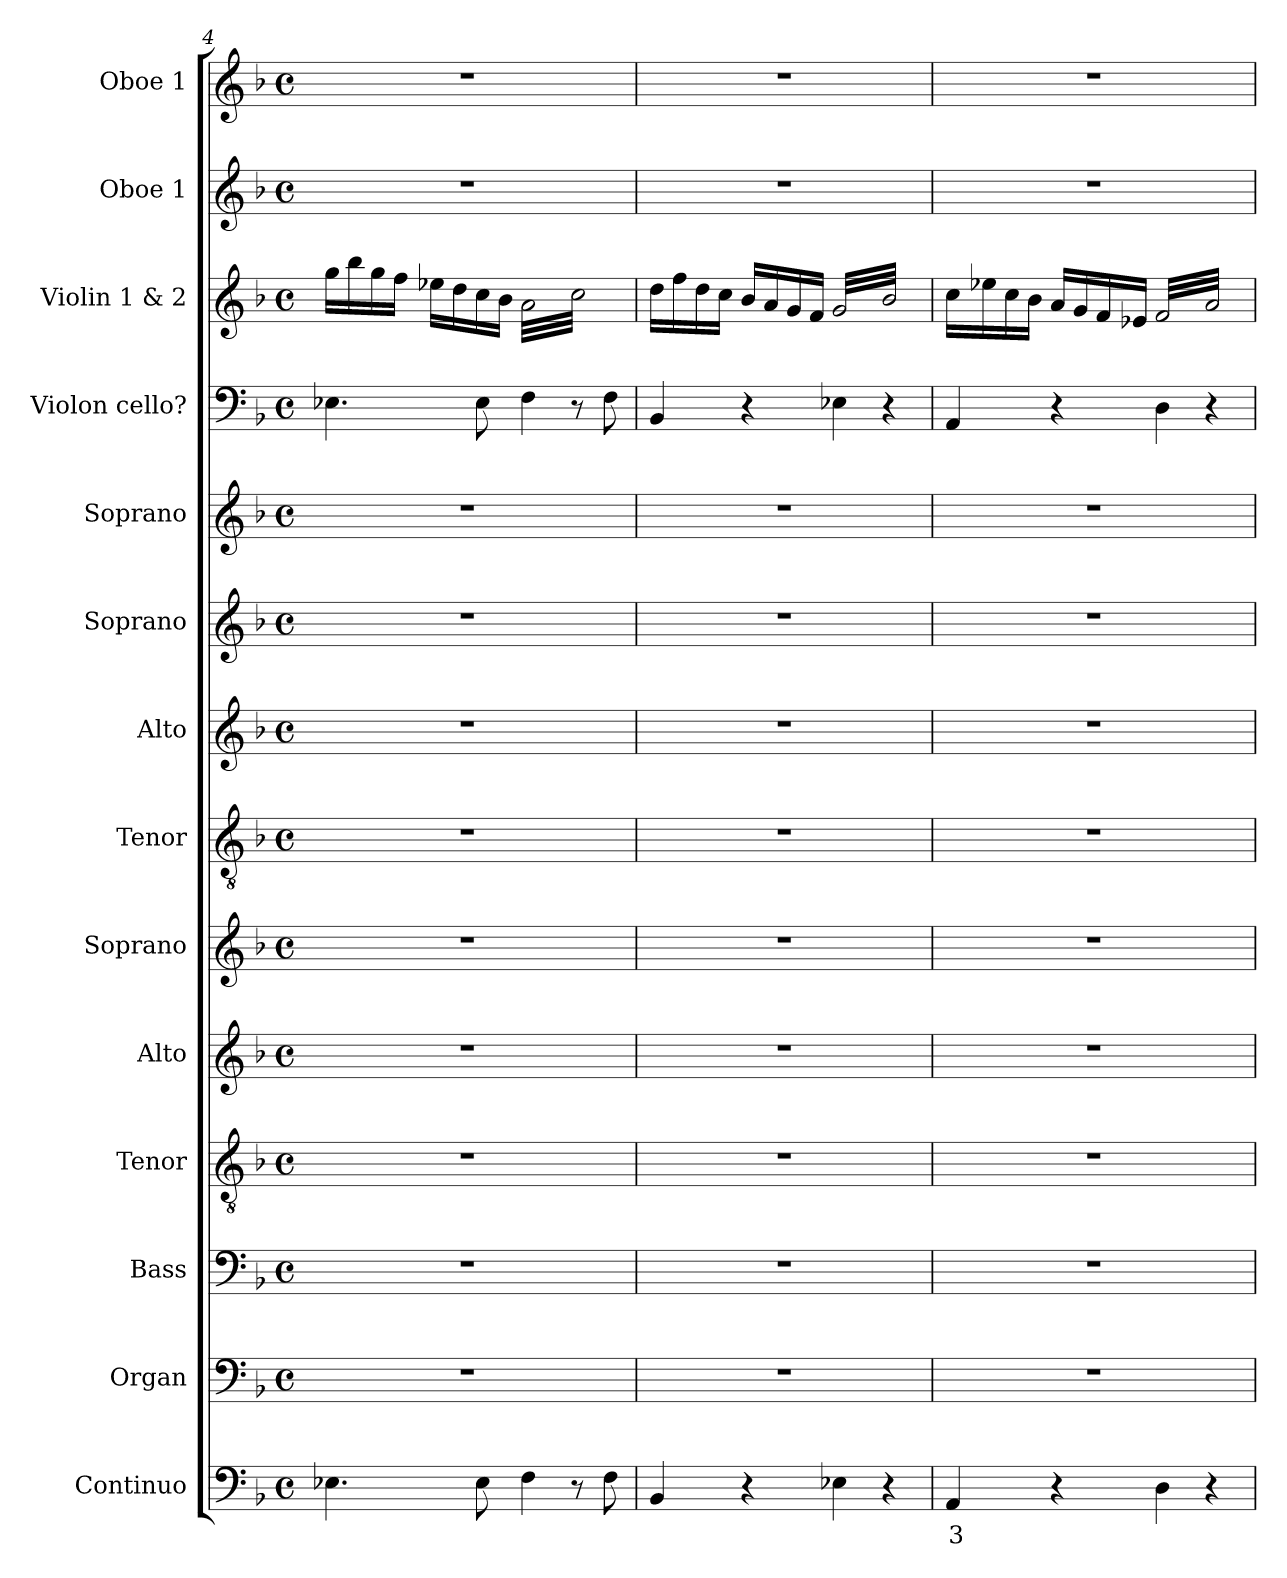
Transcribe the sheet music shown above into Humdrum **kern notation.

**kern	**text	**kern	**kern	**kern	**kern	**kern	**kern	**kern	**kern	**kern	**kern	**kern	**kern	**kern
*part14	*part14	*part13	*part12	*part11	*part10	*part9	*part8	*part7	*part6	*part5	*part4	*part3	*part2	*part1
*staff14	*staff14	*staff13	*staff12	*staff11	*staff10	*staff9	*staff8	*staff7	*staff6	*staff5	*staff4	*staff3	*staff2	*staff1
*I"Continuo	*	*I"Organ	*I"Bass	*I"Tenor	*I"Alto	*I"Soprano	*I"Tenor	*I"Alto	*I"Soprano	*I"Soprano	*I"Violon cello?	*I"Violin 1 & 2	*I"Oboe 1	*I"Oboe 1
*I'Cont.	*	*I'Org.	*I'B.	*I'T.	*I'A.	*I'S.	*I'T.	*I'A.	*I'S.	*I'S.	*I'Vc.	*I'Vln. 1 & 2	*I'Ob. 2	*I'Ob. 1
*clefF4	*	*clefF4	*clefF4	*clefGv2	*clefG2	*clefG2	*clefGv2	*clefG2	*clefG2	*clefG2	*clefF4	*clefG2	*clefG2	*clefG2
*	*	*	*	*ITrd7c12	*	*	*ITrd7c12	*	*	*	*	*	*	*
*k[b-]	*	*k[b-]	*k[b-]	*k[b-]	*k[b-]	*k[b-]	*k[b-]	*k[b-]	*k[b-]	*k[b-]	*k[b-]	*k[b-]	*k[b-]	*k[b-]
*F:	*	*F:	*F:	*F:	*F:	*F:	*F:	*F:	*F:	*F:	*F:	*F:	*F:	*F:
*M4/4	*	*M4/4	*M4/4	*M4/4	*M4/4	*M4/4	*M4/4	*M4/4	*M4/4	*M4/4	*M4/4	*M4/4	*M4/4	*M4/4
*met(c)	*	*met(c)	*met(c)	*met(c)	*met(c)	*met(c)	*met(c)	*met(c)	*met(c)	*met(c)	*met(c)	*met(c)	*met(c)	*met(c)
=4	=4	=4	=4	=4	=4	=4	=4	=4	=4	=4	=4	=4	=4	=4
4.E-Xi\	.	1r	1r	1r	1r	1r	1r	1r	1r	1r	4.E-Xi\	16ggi\LL	1r	1r
.	.	.	.	.	.	.	.	.	.	.	.	16bb-i\	.	.
.	.	.	.	.	.	.	.	.	.	.	.	16ggi\	.	.
.	.	.	.	.	.	.	.	.	.	.	.	16ffi\JJ	.	.
.	.	.	.	.	.	.	.	.	.	.	.	16ee-Xi\LL	.	.
.	.	.	.	.	.	.	.	.	.	.	.	16ddi\	.	.
8E-i\	.	.	.	.	.	.	.	.	.	.	8E-i\	16cci\	.	.
.	.	.	.	.	.	.	.	.	.	.	.	16b-i\JJ	.	.
*	*	*	*	*	*	*	*	*	*	*	*	*tremolo	*	*
4Fi\	.	.	.	.	.	.	.	.	.	.	4Fi\	32ai\LLL	.	.
.	.	.	.	.	.	.	.	.	.	.	.	32cci\	.	.
.	.	.	.	.	.	.	.	.	.	.	.	32ai\	.	.
.	.	.	.	.	.	.	.	.	.	.	.	32cci\	.	.
.	.	.	.	.	.	.	.	.	.	.	.	32ai\	.	.
.	.	.	.	.	.	.	.	.	.	.	.	32cci\	.	.
.	.	.	.	.	.	.	.	.	.	.	.	32ai\	.	.
.	.	.	.	.	.	.	.	.	.	.	.	32cci\	.	.
8r	.	.	.	.	.	.	.	.	.	.	8r	32ai\	.	.
.	.	.	.	.	.	.	.	.	.	.	.	32cci\	.	.
.	.	.	.	.	.	.	.	.	.	.	.	32ai\	.	.
.	.	.	.	.	.	.	.	.	.	.	.	32cci\	.	.
8Fi\	.	.	.	.	.	.	.	.	.	.	8Fi\	32ai\	.	.
.	.	.	.	.	.	.	.	.	.	.	.	32cci\	.	.
.	.	.	.	.	.	.	.	.	.	.	.	32ai\	.	.
.	.	.	.	.	.	.	.	.	.	.	.	32cci\JJJ	.	.
*	*	*	*	*	*	*	*	*	*	*	*	*Xtremolo	*	*
!!LO:PB:g=z
=5	=5	=5	=5	=5	=5	=5	=5	=5	=5	=5	=5	=5	=5	=5
4BB-i/	.	1r	1r	1r	1r	1r	1r	1r	1r	1r	4BB-i/	16ddi\LL	1r	1r
.	.	.	.	.	.	.	.	.	.	.	.	.	.	.
.	.	.	.	.	.	.	.	.	.	.	.	16ffi\	.	.
.	.	.	.	.	.	.	.	.	.	.	.	.	.	.
.	.	.	.	.	.	.	.	.	.	.	.	16ddi\	.	.
.	.	.	.	.	.	.	.	.	.	.	.	.	.	.
.	.	.	.	.	.	.	.	.	.	.	.	16cci\JJ	.	.
.	.	.	.	.	.	.	.	.	.	.	.	.	.	.
4r	.	.	.	.	.	.	.	.	.	.	4r	16b-i/LL	.	.
.	.	.	.	.	.	.	.	.	.	.	.	16ai/	.	.
.	.	.	.	.	.	.	.	.	.	.	.	16gi/	.	.
.	.	.	.	.	.	.	.	.	.	.	.	16fi/JJ	.	.
*	*	*	*	*	*	*	*	*	*	*	*	*tremolo	*	*
4E-Xi\	.	.	.	.	.	.	.	.	.	.	4E-Xi\	32gi/LLL	.	.
.	.	.	.	.	.	.	.	.	.	.	.	32b-i/	.	.
.	.	.	.	.	.	.	.	.	.	.	.	32gi/	.	.
.	.	.	.	.	.	.	.	.	.	.	.	32b-i/	.	.
.	.	.	.	.	.	.	.	.	.	.	.	32gi/	.	.
.	.	.	.	.	.	.	.	.	.	.	.	32b-i/	.	.
.	.	.	.	.	.	.	.	.	.	.	.	32gi/	.	.
.	.	.	.	.	.	.	.	.	.	.	.	32b-i/	.	.
4r	.	.	.	.	.	.	.	.	.	.	4r	32gi/	.	.
.	.	.	.	.	.	.	.	.	.	.	.	32b-i/	.	.
.	.	.	.	.	.	.	.	.	.	.	.	32gi/	.	.
.	.	.	.	.	.	.	.	.	.	.	.	32b-i/	.	.
.	.	.	.	.	.	.	.	.	.	.	.	32gi/	.	.
.	.	.	.	.	.	.	.	.	.	.	.	32b-i/	.	.
.	.	.	.	.	.	.	.	.	.	.	.	32gi/	.	.
.	.	.	.	.	.	.	.	.	.	.	.	32b-i/JJJ	.	.
*	*	*	*	*	*	*	*	*	*	*	*	*Xtremolo	*	*
=6	=6	=6	=6	=6	=6	=6	=6	=6	=6	=6	=6	=6	=6	=6
!	!LO:LY:b:color=#000000	!	!	!	!	!	!	!	!	!	!	!	!	!
4AAi/	3	1r	1r	1r	1r	1r	1r	1r	1r	1r	4AAi/	16cci\LL	1r	1r
.	.	.	.	.	.	.	.	.	.	.	.	.	.	.
.	.	.	.	.	.	.	.	.	.	.	.	16ee-Xi\	.	.
.	.	.	.	.	.	.	.	.	.	.	.	.	.	.
.	.	.	.	.	.	.	.	.	.	.	.	16cci\	.	.
.	.	.	.	.	.	.	.	.	.	.	.	.	.	.
.	.	.	.	.	.	.	.	.	.	.	.	16b-i\JJ	.	.
.	.	.	.	.	.	.	.	.	.	.	.	.	.	.
4r	.	.	.	.	.	.	.	.	.	.	4r	16ai/LL	.	.
.	.	.	.	.	.	.	.	.	.	.	.	16gi/	.	.
.	.	.	.	.	.	.	.	.	.	.	.	16fi/	.	.
.	.	.	.	.	.	.	.	.	.	.	.	16e-Xi/JJ	.	.
*	*	*	*	*	*	*	*	*	*	*	*	*tremolo	*	*
4Di\	.	.	.	.	.	.	.	.	.	.	4Di\	32fi/LLL	.	.
.	.	.	.	.	.	.	.	.	.	.	.	32ai/	.	.
.	.	.	.	.	.	.	.	.	.	.	.	32fi/	.	.
.	.	.	.	.	.	.	.	.	.	.	.	32ai/	.	.
.	.	.	.	.	.	.	.	.	.	.	.	32fi/	.	.
.	.	.	.	.	.	.	.	.	.	.	.	32ai/	.	.
.	.	.	.	.	.	.	.	.	.	.	.	32fi/	.	.
.	.	.	.	.	.	.	.	.	.	.	.	32ai/	.	.
4r	.	.	.	.	.	.	.	.	.	.	4r	32fi/	.	.
.	.	.	.	.	.	.	.	.	.	.	.	32ai/	.	.
.	.	.	.	.	.	.	.	.	.	.	.	32fi/	.	.
.	.	.	.	.	.	.	.	.	.	.	.	32ai/	.	.
.	.	.	.	.	.	.	.	.	.	.	.	32fi/	.	.
.	.	.	.	.	.	.	.	.	.	.	.	32ai/	.	.
.	.	.	.	.	.	.	.	.	.	.	.	32fi/	.	.
.	.	.	.	.	.	.	.	.	.	.	.	32ai/JJJ	.	.
*	*	*	*	*	*	*	*	*	*	*	*	*Xtremolo	*	*
.	.	.	.	.	.	.	.	.	.	.	.	.	.	.
.	.	.	.	.	.	.	.	.	.	.	.	.	.	.
.	.	.	.	.	.	.	.	.	.	.	.	.	.	.
.	.	.	.	.	.	.	.	.	.	.	.	.	.	.
.	.	.	.	.	.	.	.	.	.	.	.	.	.	.
.	.	.	.	.	.	.	.	.	.	.	.	.	.	.
.	.	.	.	.	.	.	.	.	.	.	.	.	.	.
.	.	.	.	.	.	.	.	.	.	.	.	.	.	.
=	=	=	=	=	=	=	=	=	=	=	=	=	=	=
*-	*-	*-	*-	*-	*-	*-	*-	*-	*-	*-	*-	*-	*-	*-
